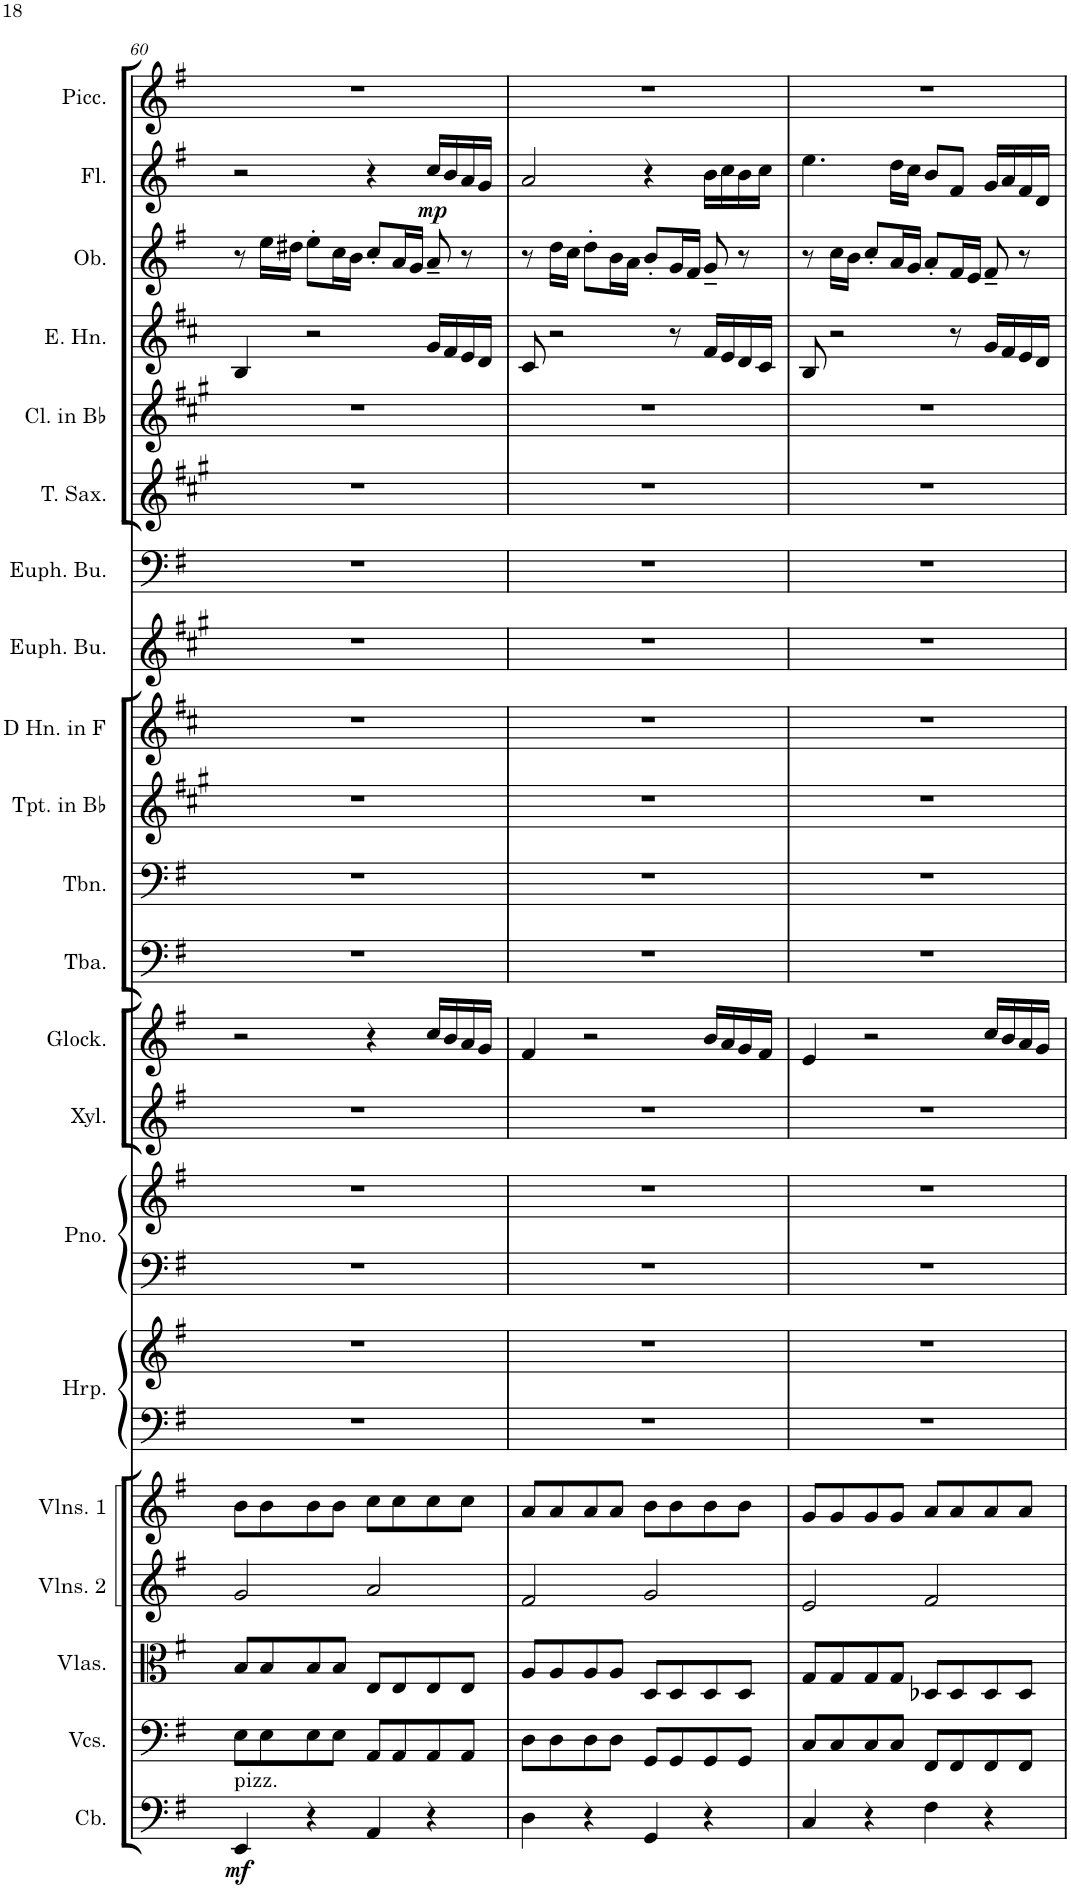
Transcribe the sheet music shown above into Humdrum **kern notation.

**kern	**dynam	**kern	**kern	**kern	**kern	**kern	**kern	**kern	**kern	**kern	**kern	**kern	**kern	**kern	**kern	**kern	**kern	**kern	**kern	**kern	**kern	**kern	**dynam	**kern
*part21	*part21	*part20	*part19	*part18	*part17	*part16	*part16	*part15	*part15	*part14	*part13	*part12	*part11	*part10	*part9	*part8	*part7	*part6	*part5	*part4	*part3	*part2	*part2	*part1
*staff23	*staff23	*staff22	*staff21	*staff20	*staff19	*staff18	*staff17	*staff16	*staff15	*staff14	*staff13	*staff12	*staff11	*staff10	*staff9	*staff8	*staff7	*staff6	*staff5	*staff4	*staff3	*staff2	*staff2	*staff1
*I"Contrabass	*	*I"Violoncellos	*I"Violas	*I"Violins 2	*I"Violins 1	*I"Harp	*	*I"Grand Piano	*	*I"Xylophone	*I"Glockenspiel	*I"Tuba	*I"Trombone	*I"Trumpet in Bb	*I"Horn in F	*I"Euphonium	*I"Euphonium	*I"Tenor Saxophone	*I"Clarinet in Bb	*I"English Horn	*I"Oboe	*I"Flute	*	*I"Piccolo
*I'Cb.	*	*I'Vcs.	*I'Vlas.	*I'Vlns. 2	*I'Vlns. 1	*I'Hrp.	*	*I'Pno.	*	*I'Xyl.	*I'Glock.	*I'Tba.	*I'Tbn.	*I'Tpt. in Bb	*	*	*	*I'T. Sax.	*I'Cl. in Bb	*I'E. Hn.	*I'Ob.	*I'Fl.	*	*I'Picc.
!!LO:PB:g=z
*clefF4	*	*clefF4	*clefC3	*clefG2	*clefG2	*clefF4	*clefG2	*clefF4	*clefG2	*clefG2	*clefG2	*clefF4	*clefF4	*clefG2	*clefG2	*clefG2	*clefF4	*clefG2	*clefG2	*clefG2	*clefG2	*clefG2	*	*clefG2
*Trd7c12	*	*	*	*	*	*	*	*	*	*Trd-7c-12	*Trd-14c-24	*	*	*Trd1c2	*Trd4c7	*Trd8c14	*	*Trd8c14	*Trd1c2	*Trd4c7	*	*	*	*Trd-7c-12
*k[f#]	*	*k[f#]	*k[f#]	*k[f#]	*k[f#]	*k[f#]	*k[f#]	*k[f#]	*k[f#]	*k[f#]	*k[f#]	*k[f#]	*k[f#]	*k[f#c#g#]	*k[f#c#]	*k[f#c#g#]	*k[f#]	*k[f#c#g#]	*k[f#c#g#]	*k[f#c#]	*k[f#]	*k[f#]	*	*k[f#]
*M4/4	*	*M4/4	*M4/4	*M4/4	*M4/4	*M4/4	*M4/4	*M4/4	*M4/4	*M4/4	*M4/4	*M4/4	*M4/4	*M4/4	*M4/4	*M4/4	*M4/4	*M4/4	*M4/4	*M4/4	*M4/4	*M4/4	*	*M4/4
=60	=60	=60	=60	=60	=60	=60	=60	=60	=60	=60	=60	=60	=60	=60	=60	=60	=60	=60	=60	=60	=60	=60	=60	=60
!LO:TX:a:t=pizz.	!	!	!	!	!	!	!	!	!	!	!	!	!	!	!	!	!	!	!	!	!	!	!	!
!	!LO:DY:b	!	!	!	!	!	!	!	!	!	!	!	!	!	!	!	!	!	!	!	!	!	!	!
4EE/	mf	8E\L	8B/L	2g/	8b\L	1r	1r	1r	1r	1r	2r	1r	1r	1r	1r	1r	1r	1r	1r	4B/	8r	2r	.	1r
.	.	8E\	8B/	.	8b\	.	.	.	.	.	.	.	.	.	.	.	.	.	.	.	16ee\LL	.	.	.
.	.	.	.	.	.	.	.	.	.	.	.	.	.	.	.	.	.	.	.	.	16dd#X\JJ	.	.	.
4r	.	8E\	8B/	.	8b\	.	.	.	.	.	.	.	.	.	.	.	.	.	.	2r	8ee'\L	.	.	.
.	.	8E\J	8B/J	.	8b\J	.	.	.	.	.	.	.	.	.	.	.	.	.	.	.	16cc\L	.	.	.
.	.	.	.	.	.	.	.	.	.	.	.	.	.	.	.	.	.	.	.	.	16b\JJ	.	.	.
4AA/	.	8AA/L	8E/L	2a/	8cc\L	.	.	.	.	.	4r	.	.	.	.	.	.	.	.	.	8cc'/L	4r	.	.
.	.	8AA/	8E/	.	8cc\	.	.	.	.	.	.	.	.	.	.	.	.	.	.	.	16a/L	.	.	.
.	.	.	.	.	.	.	.	.	.	.	.	.	.	.	.	.	.	.	.	.	16g/JJ	.	.	.
!	!	!	!	!	!	!	!	!	!	!	!	!	!	!	!	!	!	!	!	!	!	!	!LO:DY:b	!
4r	.	8AA/	8E/	.	8cc\	.	.	.	.	.	16cc/LL	.	.	.	.	.	.	.	.	16g/LL	8a~/	16cc/LL	mp	.
.	.	.	.	.	.	.	.	.	.	.	16b/	.	.	.	.	.	.	.	.	16f#/	.	16b/	.	.
.	.	8AA/J	8E/J	.	8cc\J	.	.	.	.	.	16a/	.	.	.	.	.	.	.	.	16e/	8r	16a/	.	.
.	.	.	.	.	.	.	.	.	.	.	16g/JJ	.	.	.	.	.	.	.	.	16d/JJ	.	16g/JJ	.	.
=61	=61	=61	=61	=61	=61	=61	=61	=61	=61	=61	=61	=61	=61	=61	=61	=61	=61	=61	=61	=61	=61	=61	=61	=61
4D\	.	8D\L	8A/L	2f#/	8a/L	1r	1r	1r	1r	1r	4f#/	1r	1r	1r	1r	1r	1r	1r	1r	8c#/	8r	2a/	.	1r
.	.	8D\	8A/	.	8a/	.	.	.	.	.	.	.	.	.	.	.	.	.	.	2r	16dd\LL	.	.	.
.	.	.	.	.	.	.	.	.	.	.	.	.	.	.	.	.	.	.	.	.	16cc\JJ	.	.	.
4r	.	8D\	8A/	.	8a/	.	.	.	.	.	2r	.	.	.	.	.	.	.	.	.	8dd'\L	.	.	.
.	.	8D\J	8A/J	.	8a/J	.	.	.	.	.	.	.	.	.	.	.	.	.	.	.	16b\L	.	.	.
.	.	.	.	.	.	.	.	.	.	.	.	.	.	.	.	.	.	.	.	.	16a\JJ	.	.	.
4GG/	.	8GG/L	8D/L	2g/	8b\L	.	.	.	.	.	.	.	.	.	.	.	.	.	.	.	8b'/L	4r	.	.
.	.	8GG/	8D/	.	8b\	.	.	.	.	.	.	.	.	.	.	.	.	.	.	8r	16g/L	.	.	.
.	.	.	.	.	.	.	.	.	.	.	.	.	.	.	.	.	.	.	.	.	16f#/JJ	.	.	.
4r	.	8GG/	8D/	.	8b\	.	.	.	.	.	16b/LL	.	.	.	.	.	.	.	.	16f#/LL	8g~/	16b\LL	.	.
.	.	.	.	.	.	.	.	.	.	.	16a/	.	.	.	.	.	.	.	.	16e/	.	16cc\	.	.
.	.	8GG/J	8D/J	.	8b\J	.	.	.	.	.	16g/	.	.	.	.	.	.	.	.	16d/	8r	16b\	.	.
.	.	.	.	.	.	.	.	.	.	.	16f#/JJ	.	.	.	.	.	.	.	.	16c#/JJ	.	16cc\JJ	.	.
=62	=62	=62	=62	=62	=62	=62	=62	=62	=62	=62	=62	=62	=62	=62	=62	=62	=62	=62	=62	=62	=62	=62	=62	=62
4C/	.	8C/L	8G/L	2e/	8g/L	1r	1r	1r	1r	1r	4e/	1r	1r	1r	1r	1r	1r	1r	1r	8B/	8r	4.ee\	.	1r
.	.	8C/	8G/	.	8g/	.	.	.	.	.	.	.	.	.	.	.	.	.	.	2r	16cc\LL	.	.	.
.	.	.	.	.	.	.	.	.	.	.	.	.	.	.	.	.	.	.	.	.	16b\JJ	.	.	.
4r	.	8C/	8G/	.	8g/	.	.	.	.	.	2r	.	.	.	.	.	.	.	.	.	8cc'/L	.	.	.
.	.	8C/J	8G/J	.	8g/J	.	.	.	.	.	.	.	.	.	.	.	.	.	.	.	16a/L	16dd\LL	.	.
.	.	.	.	.	.	.	.	.	.	.	.	.	.	.	.	.	.	.	.	.	16g/JJ	16cc\JJ	.	.
4F#\	.	8FF#/L	8D-X/L	2f#/	8a/L	.	.	.	.	.	.	.	.	.	.	.	.	.	.	.	8a'/L	8b/L	.	.
.	.	8FF#/	8D-/	.	8a/	.	.	.	.	.	.	.	.	.	.	.	.	.	.	8r	16f#/L	8f#/J	.	.
.	.	.	.	.	.	.	.	.	.	.	.	.	.	.	.	.	.	.	.	.	16e/JJ	.	.	.
4r	.	8FF#/	8D-/	.	8a/	.	.	.	.	.	16cc/LL	.	.	.	.	.	.	.	.	16g/LL	8f#~/	16g/LL	.	.
.	.	.	.	.	.	.	.	.	.	.	16b/	.	.	.	.	.	.	.	.	16f#/	.	16a/	.	.
.	.	8FF#/J	8D-/J	.	8a/J	.	.	.	.	.	16a/	.	.	.	.	.	.	.	.	16e/	8r	16f#/	.	.
.	.	.	.	.	.	.	.	.	.	.	16g/JJ	.	.	.	.	.	.	.	.	16d/JJ	.	16d/JJ	.	.
=	=	=	=	=	=	=	=	=	=	=	=	=	=	=	=	=	=	=	=	=	=	=	=	=
*-	*-	*-	*-	*-	*-	*-	*-	*-	*-	*-	*-	*-	*-	*-	*-	*-	*-	*-	*-	*-	*-	*-	*-	*-
